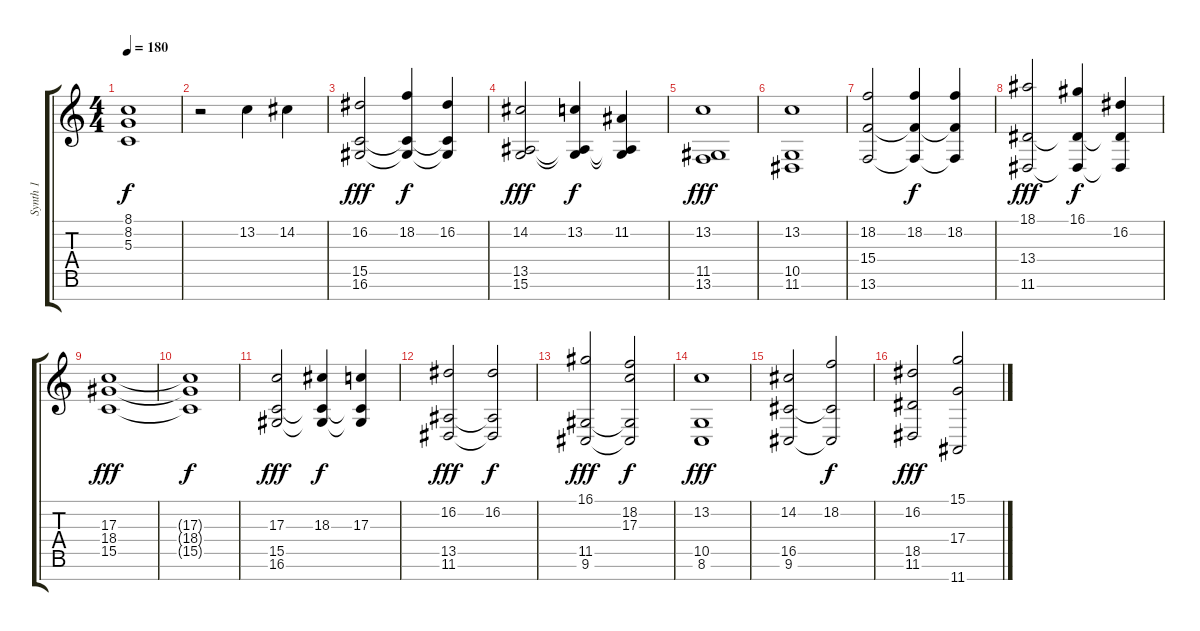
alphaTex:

\track ("Synth 1" "Synth 1") {instrument tremolostrings}
\staff {score tabs}
\tuning (E4 B3 G3 D3 A2 E2 B1) {hide}
\ts (4 4)
\tempo 180
\clef g2
\ks c
(8.1 8.2 5.3).1{dy f} |
r.2 13.2.4{volume 16} 14.2.4 |
(16.2 15.5 16.6).2{dy fff} (18.2 15.5{t} 16.6{t}).4{dy f} (16.2 15.5{t} 16.6{t}).4 |
(14.2 13.5 15.6).2{dy fff} (13.2 13.5{t} 15.6{t}).4{dy f} (11.2 13.5{t} 15.6{t}).4 |
(13.2 11.5 13.6).1{dy fff} |
(13.2 10.5 11.6).1 |
(18.2 15.4 13.6).2 (18.2 15.4{t} 13.6{t}).4{dy f} (18.2 15.4{t} 13.6{t}).4 |
(18.1 13.4 11.6).2{dy fff} (16.1 13.4{t} 11.6{t}).4{dy f} (16.2 13.4{t} 11.6{t}).4 |
(17.3 18.4 15.5).1{dy fff} |
(17.3{t} 18.4{t} 15.5{t}).1{dy f} |
(17.3 15.5 16.6).2{dy fff} (18.3 15.5{t} 16.6{t}).4{dy f} (17.3 15.5{t} 16.6{t}).4 |
(16.2 13.5 11.6).2{dy fff} (16.2 13.5{t} 11.6{t}).2{dy f} |
(16.1 11.5 9.6).2{dy fff} (18.2 17.3 11.5{t} 9.6{t}).2{dy f} |
(13.2 10.5 8.6).1{dy fff} |
(14.2 16.5 9.6).2 (18.2 16.5{t} 9.6{t}).2{dy f} |
(16.2 18.5 11.6).2{dy fff} (15.1 17.4 11.7).2
